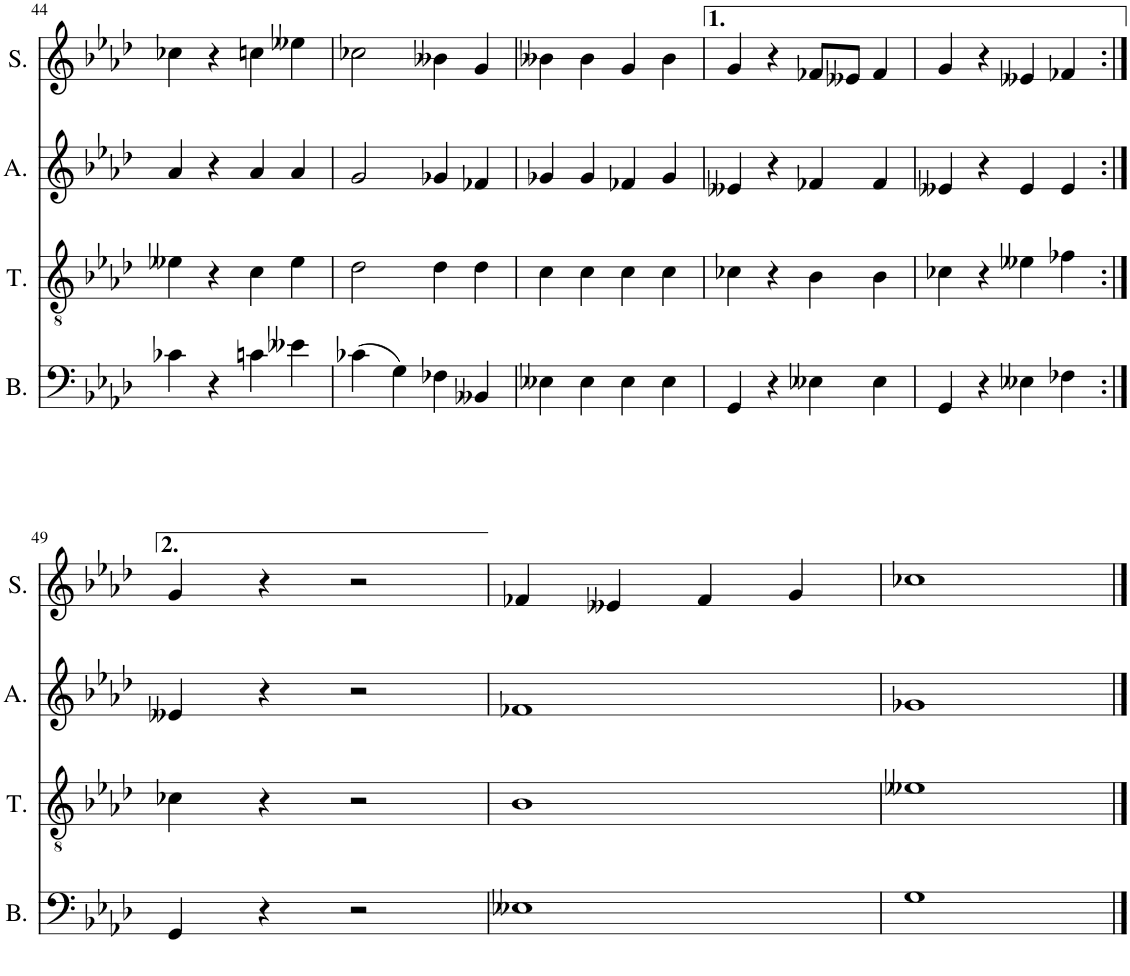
**kern	**kern	**kern	**kern
*part4	*part3	*part2	*part1
*staff4	*staff3	*staff2	*staff1
*I"Bass	*I"Tenor	*I"Alt	*I"Sopran
*I'B.	*I'T.	*I'A.	*I'S.
!!LO:PB:g=z
*clefF4	*clefGv2	*clefG2	*clefG2
*k[b-e-a-d-]	*k[b-e-a-d-]	*k[b-e-a-d-]	*k[b-e-a-d-]
*M4/4	*M4/4	*M4/4	*M4/4
=44	=44	=44	=44
4c-X\	4e--X\	4a-/	4cc-X\
4r	4r	4r	4r
4cn\	4c\	4a-/	4ccn\
4e--X\	4e--\	4a-/	4ee--X\
=45	=45	=45	=45
(4c-X\	2d-\	2g/	2cc-X\
4G\)	.	.	.
4F-X\	4d-\	4g-X/	4b--X\
4BB--X/	4d-\	4f-X/	4g/
=46	=46	=46	=46
4E--X\	4c\	4g-X/	4b--X\
4E--\	4c\	4g-/	4b--\
4E--\	4c\	4f-X/	4g/
4E--\	4c\	4g-/	4b--\
=47	=47	=47	=47
4GG/	4c-X\	4e--X/	4g/
4r	4r	4r	4r
4E--X\	4B-\	4f-X/	8f-X/L
.	.	.	8e--X/J
4E--\	4B-\	4f-/	4f-/
=48	=48	=48	=48
4GG/	4c-X\	4e--X/	4g/
4r	4r	4r	4r
4E--X\	4e--X\	4e--/	4e--X/
4F-X\	4f-X\	4e--/	4f-X/
!!LO:LB:g=z
=49:|!	=49:|!	=49:|!	=49:|!
4GG/	4c-X\	4e--X/	4g/
4r	4r	4r	4r
2r	2r	2r	2r
=50	=50	=50	=50
1E--X	1B-	1f-X	4f-X/
.	.	.	4e--X/
.	.	.	4f-/
.	.	.	4g/
=51	=51	=51	=51
1G	1e--X	1g-X	1cc-X
==	==	==	==
*-	*-	*-	*-
